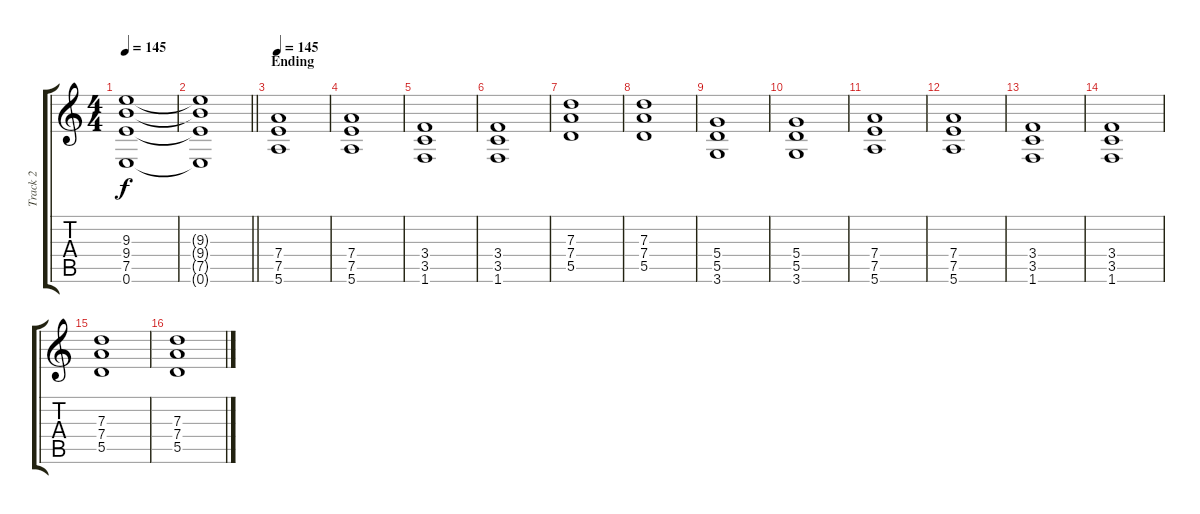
\track ("Track 2" "Track 2") {instrument overdrivenguitar}
\staff {score tabs}
\tuning (E4 B3 G3 D3 A2 E2) {hide}
\ts (4 4)
\tempo 145
\clef g2
\ks c
(9.3 9.4 7.5 0.6).1{dy f} |
\barLineRight lightlight
(9.3{t} 9.4{t} 7.5{t} 0.6{t}).1 |
\section ("" "Ending")
\tempo 145
(7.4 7.5 5.6).1 |
(7.4 7.5 5.6).1 |
(3.4 3.5 1.6).1 |
(3.4 3.5 1.6).1 |
(7.3 7.4 5.5).1 |
(7.3 7.4 5.5).1 |
(5.4 5.5 3.6).1 |
(5.4 5.5 3.6).1 |
(7.4 7.5 5.6).1 |
(7.4 7.5 5.6).1 |
(3.4 3.5 1.6).1 |
(3.4 3.5 1.6).1 |
(7.3 7.4 5.5).1 |
(7.3 7.4 5.5).1
